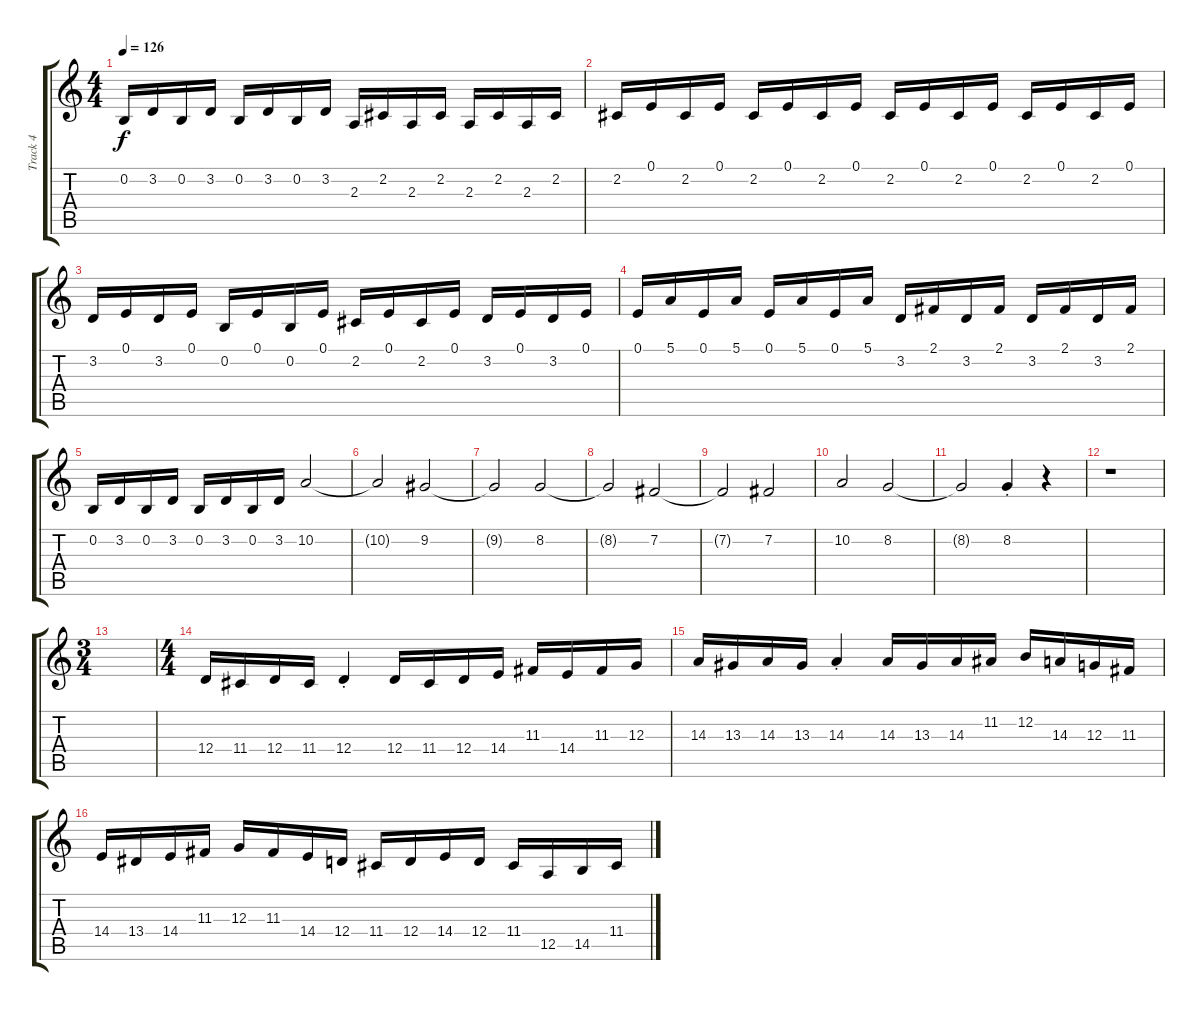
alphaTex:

\track ("Track 4" "Track 4") {instrument violin}
\staff {score tabs}
\tuning (E4 B3 G3 D3 A2 E2) {hide}
\ts (4 4)
\tempo 126
\clef g2
\ks c
0.2.16{dy f} 3.2.16 0.2.16 3.2.16 0.2.16 3.2.16 0.2.16 3.2.16 2.3.16 2.2.16 2.3.16 2.2.16 2.3.16 2.2.16 2.3.16 2.2.16 |
2.2.16 0.1.16 2.2.16 0.1.16 2.2.16 0.1.16 2.2.16 0.1.16 2.2.16 0.1.16 2.2.16 0.1.16 2.2.16 0.1.16 2.2.16 0.1.16 |
3.2.16 0.1.16 3.2.16 0.1.16 0.2.16 0.1.16 0.2.16 0.1.16 2.2.16 0.1.16 2.2.16 0.1.16 3.2.16 0.1.16 3.2.16 0.1.16 |
0.1.16 5.1.16 0.1.16 5.1.16 0.1.16 5.1.16 0.1.16 5.1.16 3.2.16 2.1.16 3.2.16 2.1.16 3.2.16 2.1.16 3.2.16 2.1.16 |
0.2.16 3.2.16 0.2.16 3.2.16 0.2.16 3.2.16 0.2.16 3.2.16 10.2.2 |
10.2{t}.2 9.2.2 |
9.2{t}.2 8.2.2 |
8.2{t}.2 7.2.2 |
7.2{t}.2 7.2.2 |
10.2.2 8.2.2 |
8.2{t}.2 8.2{st}.4 r.4 |
r.1 |
\ts (3 4)
|
\ts (4 4)
12.4.16 11.4.16 12.4.16 11.4.16 12.4{st}.4 12.4.16 11.4.16 12.4.16 14.4.16 11.3.16 14.4.16 11.3.16 12.3.16 |
14.3.16 13.3.16 14.3.16 13.3.16 14.3{st}.4 14.3.16 13.3.16 14.3.16 11.2.16 12.2.16 14.3.16 12.3.16 11.3.16 |
14.4.16 13.4.16 14.4.16 11.3.16 12.3.16 11.3.16 14.4.16 12.4.16 11.4.16 12.4.16 14.4.16 12.4.16 11.4.16 12.5.16 14.5.16 11.4.16
